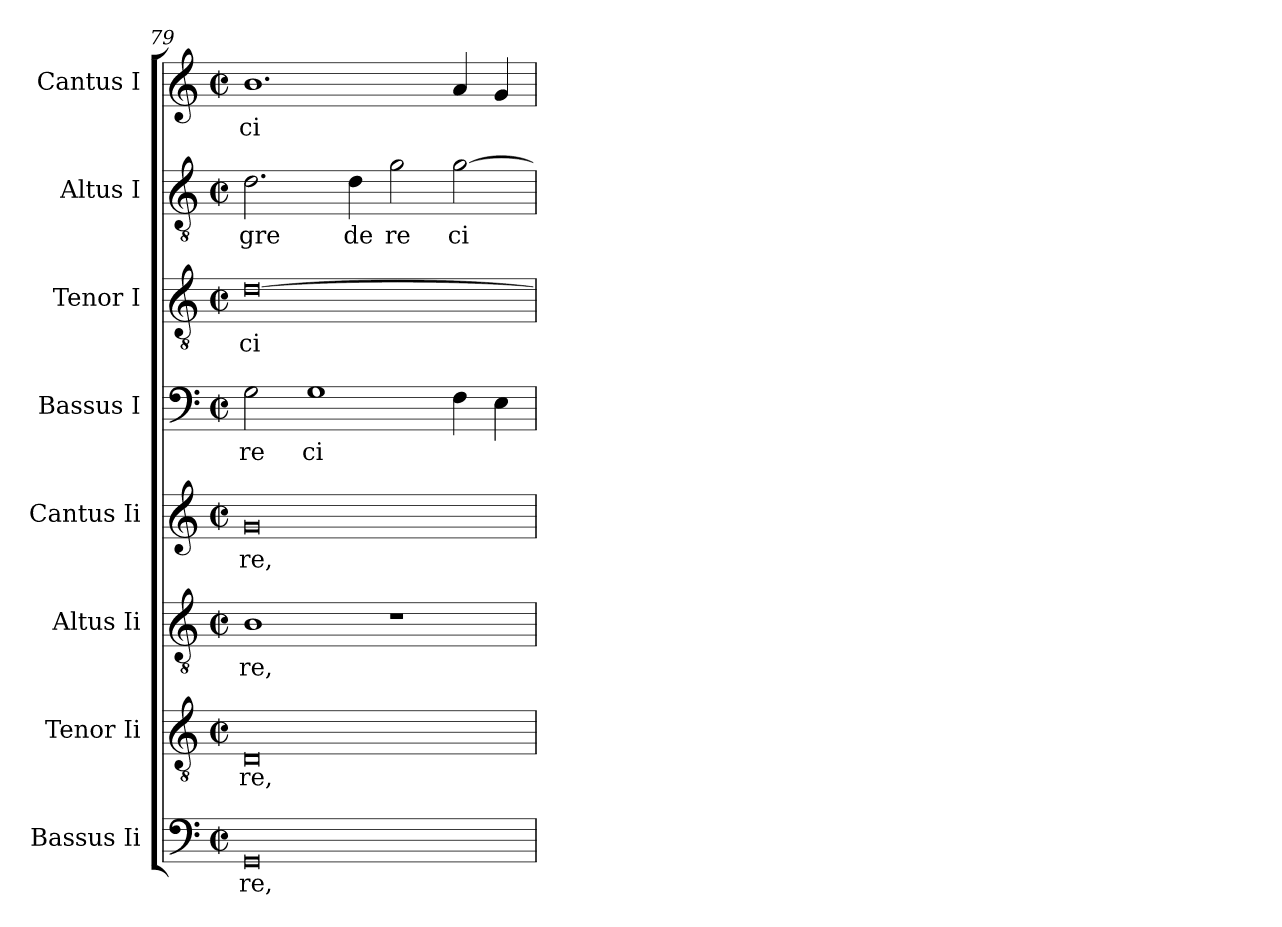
**kern	**text	**kern	**text	**kern	**text	**kern	**text	**kern	**text	**kern	**text	**kern	**text	**kern	**text
*part8	*part8	*part7	*part7	*part6	*part6	*part5	*part5	*part4	*part4	*part3	*part3	*part2	*part2	*part1	*part1
*staff8	*staff8	*staff7	*staff7	*staff6	*staff6	*staff5	*staff5	*staff4	*staff4	*staff3	*staff3	*staff2	*staff2	*staff1	*staff1
*I"Bassus Ii	*	*I"Tenor Ii	*	*I"Altus Ii	*	*I"Cantus Ii	*	*I"Bassus I	*	*I"Tenor I	*	*I"Altus I	*	*I"Cantus I	*
*clefF4	*	*clefGv2	*	*clefGv2	*	*clefG2	*	*clefF4	*	*clefGv2	*	*clefGv2	*	*clefG2	*
*M2/2	*	*M2/2	*	*M2/2	*	*M2/2	*	*M2/2	*	*M2/2	*	*M2/2	*	*M2/2	*
*met(c|)	*	*met(c|)	*	*met(c|)	*	*met(c|)	*	*met(c|)	*	*met(c|)	*	*met(c|)	*	*met(c|)	*
=79	=79	=79	=79	=79	=79	=79	=79	=79	=79	=79	=79	=79	=79	=79	=79
!	!LO:LY:b:cj	!	!LO:LY:b:cj	!	!LO:LY:b:cj	!	!LO:LY:b:cj	!	!LO:LY:b:cj	!	!LO:LY:b:cj	!	!LO:LY:b:cj	!	!LO:LY:b:cj
0GG	re,	0D	re,	1B	re,	0g	re,	2G\	re	[>0d	ci	2.d\	gre	1.b	ci
!	!	!	!	!	!	!	!	!	!LO:LY:b:cj	!	!	!	!	!	!
.	.	.	.	.	.	.	.	1G	ci	.	.	.	.	.	.
!	!	!	!	!	!	!	!	!	!	!	!	!	!LO:LY:b:cj	!	!
.	.	.	.	.	.	.	.	.	.	.	.	4d\	de	.	.
!	!	!	!	!	!	!	!	!	!	!	!	!	!LO:LY:b:cj	!	!
.	.	.	.	1r	.	.	.	.	.	.	.	2g\	re	.	.
!	!	!	!	!	!	!	!	!	!	!	!	!	!LO:LY:b:cj	!	!
.	.	.	.	.	.	.	.	4F\	.	.	.	[>2g\	ci	4a/	.
.	.	.	.	.	.	.	.	4E\	.	.	.	.	.	4g/	.
=	=	=	=	=	=	=	=	=	=	=	=	=	=	=	=
*-	*-	*-	*-	*-	*-	*-	*-	*-	*-	*-	*-	*-	*-	*-	*-
